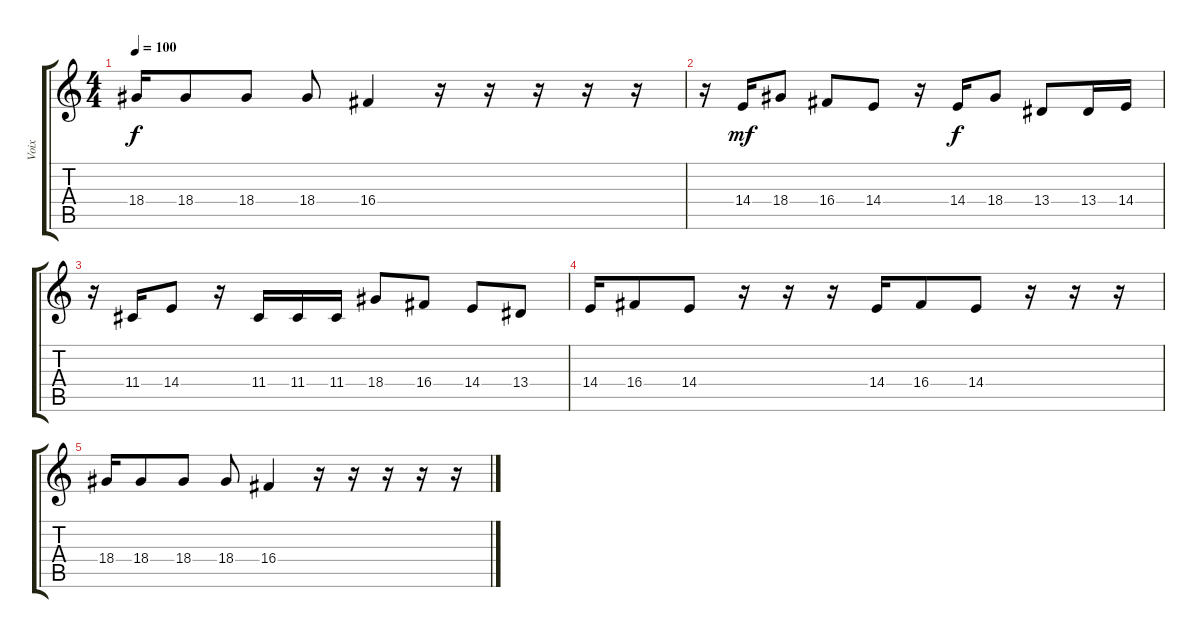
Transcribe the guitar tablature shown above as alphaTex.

\track ("Voix" "Voix") {instrument lead2sawtooth}
\staff {score tabs}
\tuning (E4 B3 G3 D3 A2 E2) {hide}
\ts (4 4)
\tempo 100
\clef g2
\ks c
18.4.16{dy f} 18.4.8 18.4.8 18.4.8 16.4.4 r.16 r.16 r.16 r.16 r.16 |
r.16 14.4.16{dy mf} 18.4.8 16.4.8 14.4.8 r.16 14.4.16{dy f} 18.4.8 13.4.8 13.4.16 14.4.16 |
r.16 11.4.16 14.4.8 r.16 11.4.16 11.4.16 11.4.16 18.4.8 16.4.8 14.4.8 13.4.8 |
14.4.16 16.4.8 14.4.8 r.16 r.16 r.16 14.4.16 16.4.8 14.4.8 r.16 r.16 r.16 |
18.4.16 18.4.8 18.4.8 18.4.8 16.4.4 r.16 r.16 r.16 r.16 r.16
